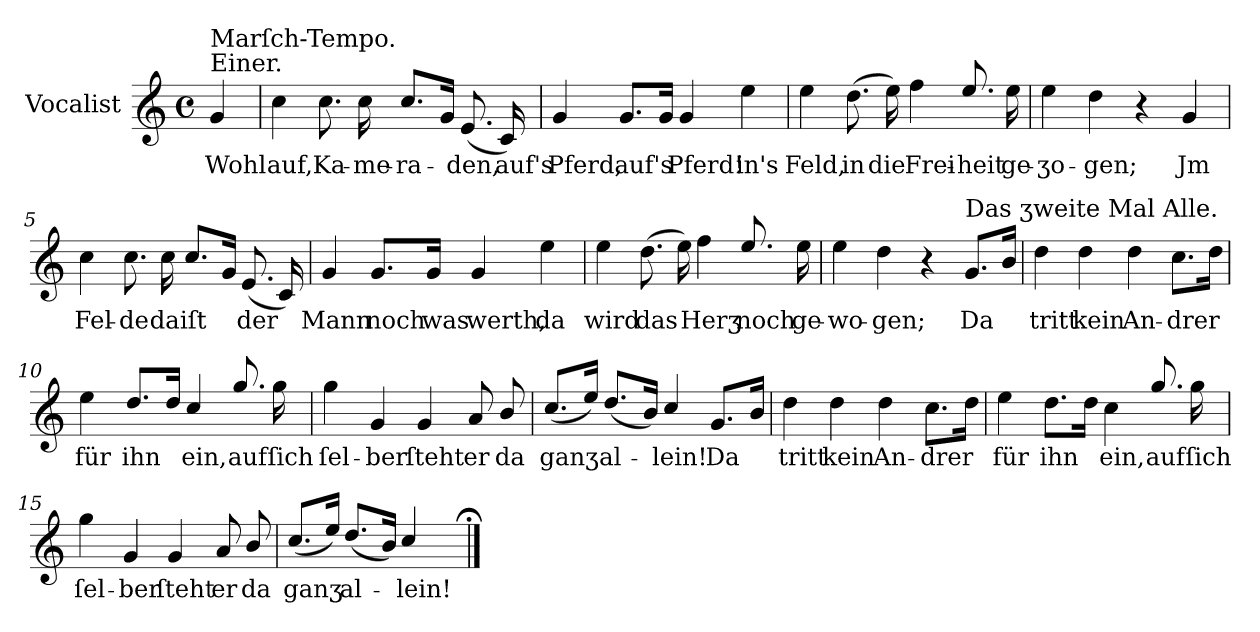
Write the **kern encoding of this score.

**kern	**text
*part1	*part1
*staff1	*staff1
*I"Vocalist	*
*clefG2	*
*k[]	*
*C:	*
*M4/4	*
*met(c)	*
=	=
!LO:TX:a:t=Einer.	!
!LO:TX:a:t=Marſch-Tempo.	!
4g	Wohl
=1	=1
4cc	auf,
8.cc	Ka-
16cc	-me-
8.cc/L	-ra-
16gJk	.
(8.e	-den,
16c)	auf's
=2	=2
4g	Pferd,
8.gL	auf's
16gJk	.
4g	Pferd!
4ee	in's
=3	=3
4ee	Feld,
(8.dd	in
16ee)	die
4ff	Frei-
8.ee/	-heit
16ee	ge-
=4	=4
4ee	-ʒo-
4dd	-gen;
4r	.
4g	Jm
=5	=5
4cc	Fel-
8.cc	-de
16cc	da
8.cc/L	iſt
16gJk	.
(8.e	der
16c)	.
=6	=6
4g	Mann
8.gL	noch
16gJk	was
4g	werth,
4ee	da
=7	=7
4ee	wird
(8.dd	das
16ee)	.
4ff	Herʒ
8.ee/	noch
16ee	ge-
=8	=8
4ee	-wo-
4dd	-gen;
4r	.
!LO:TX:a:t=Das ʒweite Mal Alle.	!
8.gL	Da
16bJk	.
=9	=9
4dd	tritt
4dd	kein
4dd	An-
8.ccL	-drer
16ddJk	.
=10	=10
4ee	für
8.dd/L	ihn
16ddJk	.
4cc/	ein,
8.gg/	auf
16gg	ſich
=11	=11
4gg	ſel-
4g	-ber
4g	ſteht
8a	er
8b/	da
=12	=12
(8.cc/L	ganʒ
16eeJk)	.
(8.dd/L	al-
16bJk)	.
4cc/	-lein!
8.g/L	Da
16bJk	.
=13	=13
4dd	tritt
4dd	kein
4dd	An-
8.ccL	-drer
16ddJk	.
=14	=14
4ee	für
8.ddL	ihn
16ddJk	.
4cc	ein,
8.gg/	auf
16gg	ſich
=15	=15
4gg	ſel-
4g	-ber
4g	ſteht
8a	er
8b/	da
=16	=16
(8.cc/L	ganʒ
16eeJk)	.
(8.dd/L	al-
16bJk)	.
4cc/	-lein!
==;	==;
*-	*-
